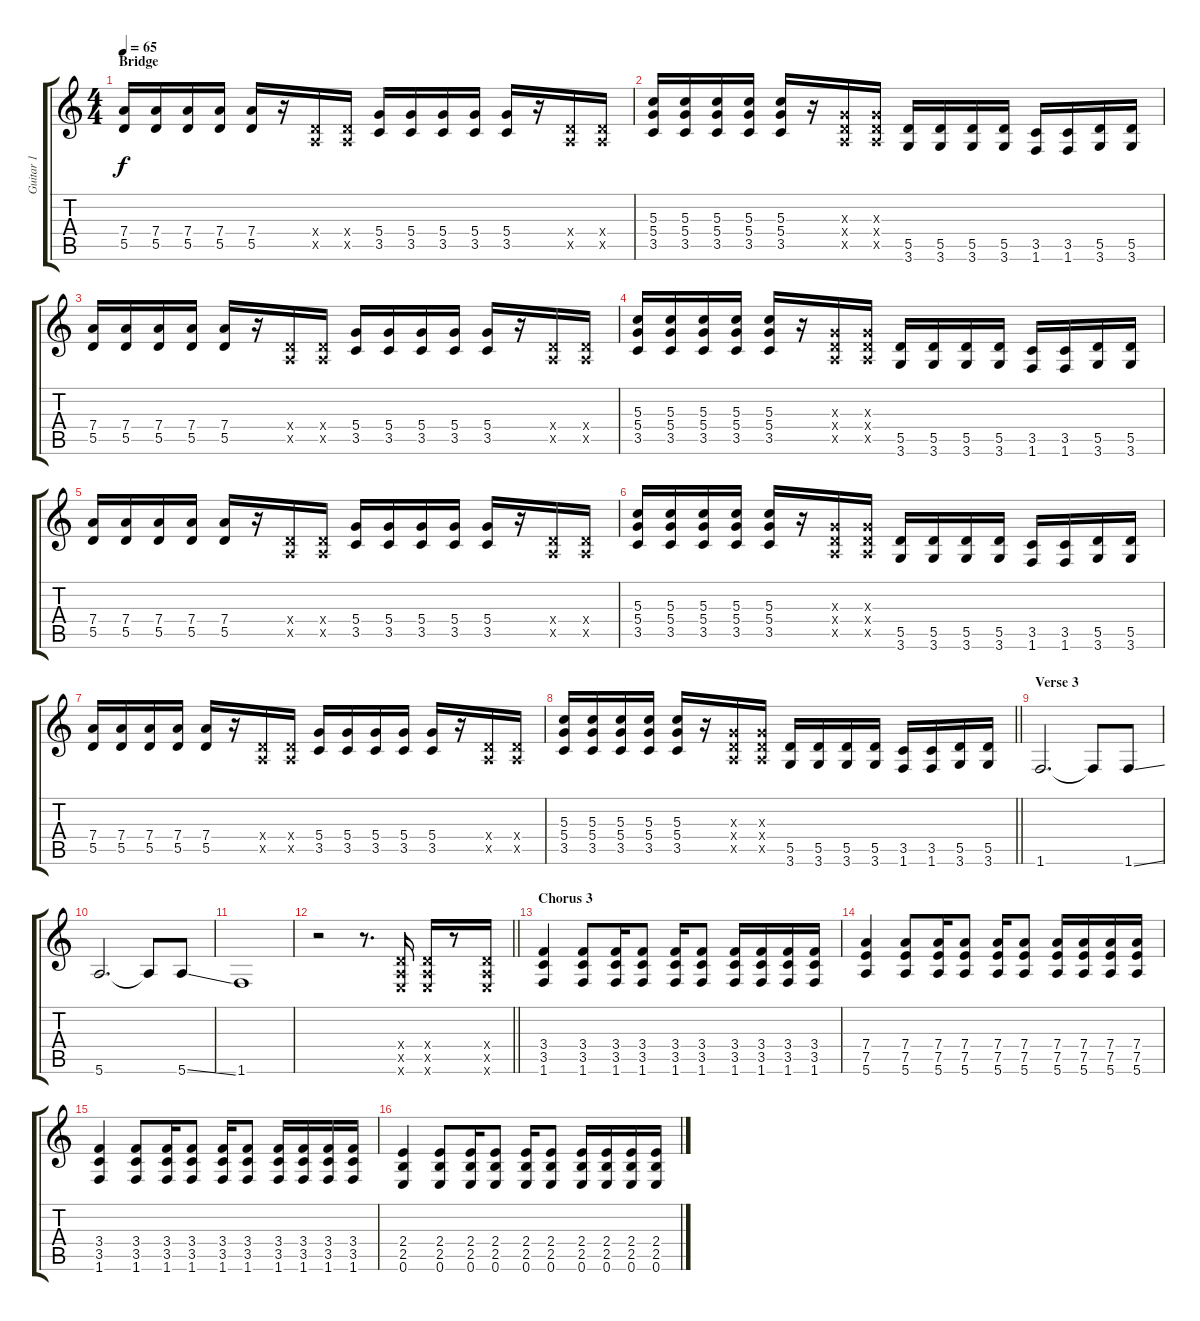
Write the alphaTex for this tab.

\track ("Guitar 1" "Guitar 1") {instrument electricguitarjazz}
\staff {score tabs}
\tuning (E4 B3 G3 D3 A2 E2) {hide}
\ts (4 4)
\section ("" "Bridge")
\tempo 65
\clef g2
\ks c
(7.4 5.5).16{dy f instrument distortionguitar} (7.4 5.5).16 (7.4 5.5).16 (7.4 5.5).16 (7.4 5.5).16 r.16 (0.4{x} 0.5{x}).16 (0.4{x} 0.5{x}).16 (5.4 3.5).16 (5.4 3.5).16 (5.4 3.5).16 (5.4 3.5).16 (5.4 3.5).16 r.16 (0.4{x} 0.5{x}).16 (0.4{x} 0.5{x}).16 |
(5.3 5.4 3.5).16 (5.3 5.4 3.5).16 (5.3 5.4 3.5).16 (5.3 5.4 3.5).16 (5.3 5.4 3.5).16 r.16 (0.3{x} 0.4{x} 0.5{x}).16 (0.3{x} 0.4{x} 0.5{x}).16 (5.5 3.6).16 (5.5 3.6).16 (5.5 3.6).16 (5.5 3.6).16 (3.5 1.6).16 (3.5 1.6).16 (5.5 3.6).16 (5.5 3.6).16 |
(7.4 5.5).16{instrument distortionguitar} (7.4 5.5).16 (7.4 5.5).16 (7.4 5.5).16 (7.4 5.5).16 r.16 (0.4{x} 0.5{x}).16 (0.4{x} 0.5{x}).16 (5.4 3.5).16 (5.4 3.5).16 (5.4 3.5).16 (5.4 3.5).16 (5.4 3.5).16 r.16 (0.4{x} 0.5{x}).16 (0.4{x} 0.5{x}).16 |
(5.3 5.4 3.5).16 (5.3 5.4 3.5).16 (5.3 5.4 3.5).16 (5.3 5.4 3.5).16 (5.3 5.4 3.5).16 r.16 (0.3{x} 0.4{x} 0.5{x}).16 (0.3{x} 0.4{x} 0.5{x}).16 (5.5 3.6).16 (5.5 3.6).16 (5.5 3.6).16 (5.5 3.6).16 (3.5 1.6).16 (3.5 1.6).16 (5.5 3.6).16 (5.5 3.6).16 |
(7.4 5.5).16{instrument distortionguitar} (7.4 5.5).16 (7.4 5.5).16 (7.4 5.5).16 (7.4 5.5).16 r.16 (0.4{x} 0.5{x}).16 (0.4{x} 0.5{x}).16 (5.4 3.5).16 (5.4 3.5).16 (5.4 3.5).16 (5.4 3.5).16 (5.4 3.5).16 r.16 (0.4{x} 0.5{x}).16 (0.4{x} 0.5{x}).16 |
(5.3 5.4 3.5).16 (5.3 5.4 3.5).16 (5.3 5.4 3.5).16 (5.3 5.4 3.5).16 (5.3 5.4 3.5).16 r.16 (0.3{x} 0.4{x} 0.5{x}).16 (0.3{x} 0.4{x} 0.5{x}).16 (5.5 3.6).16 (5.5 3.6).16 (5.5 3.6).16 (5.5 3.6).16 (3.5 1.6).16 (3.5 1.6).16 (5.5 3.6).16 (5.5 3.6).16 |
(7.4 5.5).16{instrument distortionguitar} (7.4 5.5).16 (7.4 5.5).16 (7.4 5.5).16 (7.4 5.5).16 r.16 (0.4{x} 0.5{x}).16 (0.4{x} 0.5{x}).16 (5.4 3.5).16 (5.4 3.5).16 (5.4 3.5).16 (5.4 3.5).16 (5.4 3.5).16 r.16 (0.4{x} 0.5{x}).16 (0.4{x} 0.5{x}).16 |
\barLineRight lightlight
(5.3 5.4 3.5).16 (5.3 5.4 3.5).16 (5.3 5.4 3.5).16 (5.3 5.4 3.5).16 (5.3 5.4 3.5).16 r.16 (0.3{x} 0.4{x} 0.5{x}).16 (0.3{x} 0.4{x} 0.5{x}).16 (5.5 3.6).16 (5.5 3.6).16 (5.5 3.6).16 (5.5 3.6).16 (3.5 1.6).16 (3.5 1.6).16 (5.5 3.6).16 (5.5 3.6).16 |
\section ("" "Verse 3")
1.6.2{d instrument distortionguitar} 1.6{t}.8 1.6{ss}.8 |
5.6.2{d} 5.6{t}.8 5.6{ss}.8 |
1.6.1 |
\barLineRight lightlight
r.2 r.8{d} (0.4{x} 0.5{x} 0.6{x}).16{instrument distortionguitar} (0.4{x} 0.5{x} 0.6{x}).16 r.8 (0.4{x} 0.5{x} 0.6{x}).16 |
\section ("" "Chorus 3")
(3.4 3.5 1.6).4 (3.4 3.5 1.6).8 (3.4 3.5 1.6).16 (3.4 3.5 1.6).8 (3.4 3.5 1.6).16 (3.4 3.5 1.6).8 (3.4 3.5 1.6).16 (3.4 3.5 1.6).16 (3.4 3.5 1.6).16 (3.4 3.5 1.6).16 |
(7.4 7.5 5.6).4 (7.4 7.5 5.6).8 (7.4 7.5 5.6).16 (7.4 7.5 5.6).8 (7.4 7.5 5.6).16 (7.4 7.5 5.6).8 (7.4 7.5 5.6).16 (7.4 7.5 5.6).16 (7.4 7.5 5.6).16 (7.4 7.5 5.6).16 |
(3.4 3.5 1.6).4 (3.4 3.5 1.6).8 (3.4 3.5 1.6).16 (3.4 3.5 1.6).8 (3.4 3.5 1.6).16 (3.4 3.5 1.6).8 (3.4 3.5 1.6).16 (3.4 3.5 1.6).16 (3.4 3.5 1.6).16 (3.4 3.5 1.6).16 |
(2.4 2.5 0.6).4 (2.4 2.5 0.6).8 (2.4 2.5 0.6).16 (2.4 2.5 0.6).8 (2.4 2.5 0.6).16 (2.4 2.5 0.6).8 (2.4 2.5 0.6).16 (2.4 2.5 0.6).16 (2.4 2.5 0.6).16 (2.4 2.5 0.6).16
